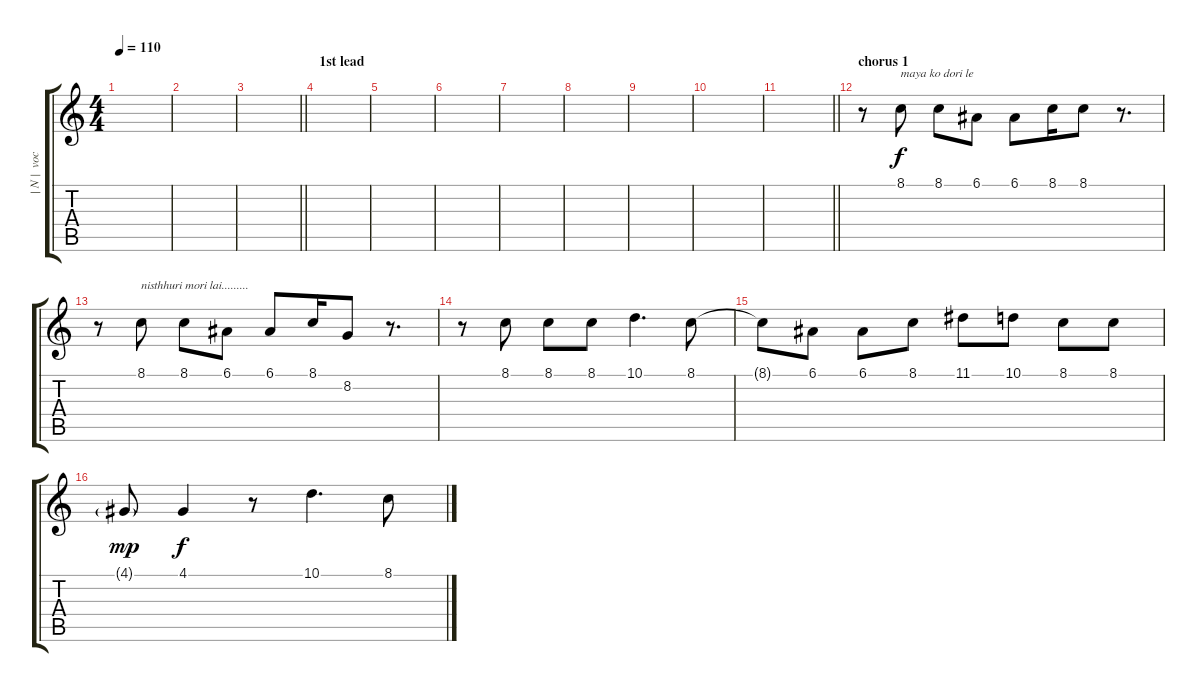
\track ("| N |  vocal - deepak bajracharya" "| N |  voc") {instrument choiraahs}
\staff {score tabs}
\tuning (E4 B3 G3 D3 A2 E2) {hide}
\ts (4 4)
\tempo 110
\clef g2
\ks c
|
|
\barLineRight lightlight
|
\section ("" "1st lead")
|
|
|
|
|
|
|
\barLineRight lightlight
|
\section ("" "chorus 1")
r.8 8.1.8{txt "maya ko dori le"} 8.1.8 6.1.8 6.1.8 8.1.16 8.1.8 r.8{d} |
r.8 8.1.8{txt "nisthhuri mori lai........."} 8.1.8 6.1.8 6.1.8 8.1.16 8.2.8 r.8{d} |
r.8 8.1.8 8.1.8 8.1.8 10.1.4{d} 8.1.8 |
8.1{t}.8 6.1.8 6.1.8 8.1.8 11.1.8 10.1.8 8.1.8 8.1.8 |
4.1{g}.8{dy mp} 4.1.4{dy f} r.8 10.1.4{d} 8.1.8
